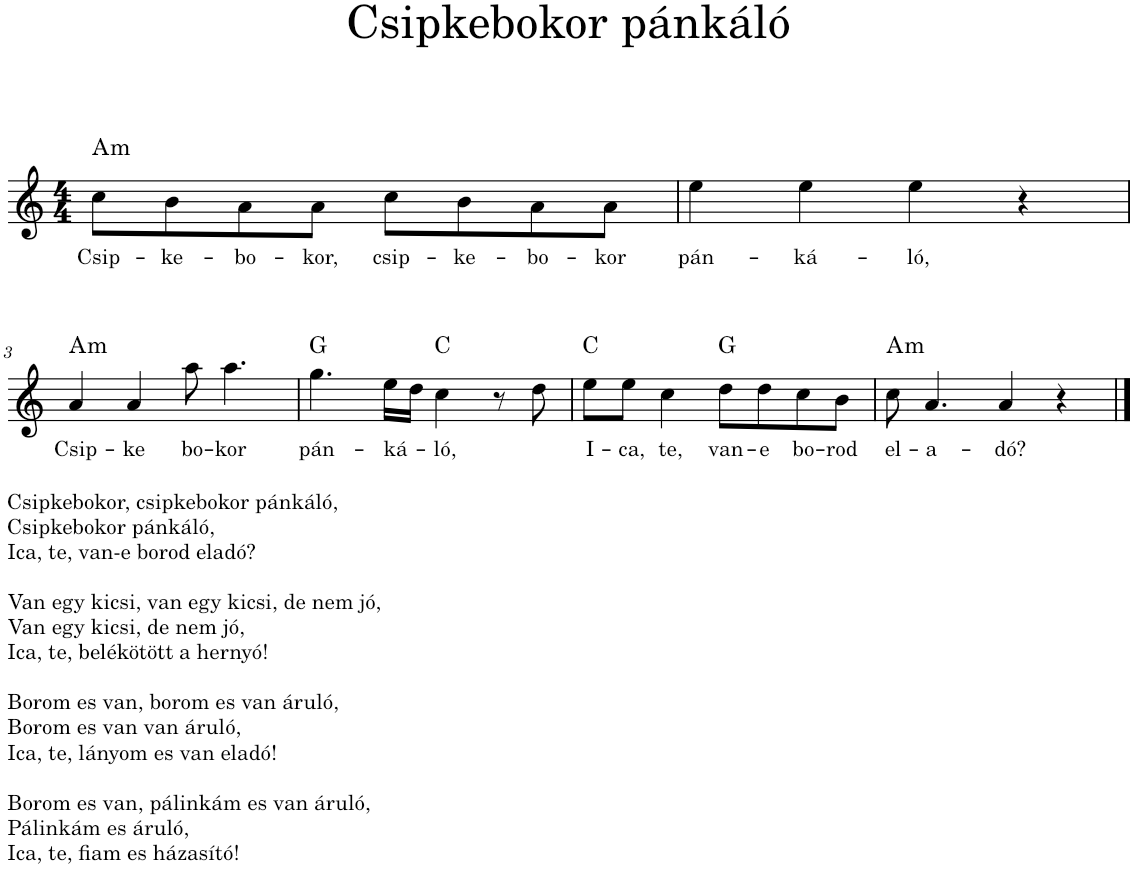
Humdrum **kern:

**kern	**text	**harte
*part1	*part1	*part1
*staff1	*staff1	*
*I"Piano	*	*
*I'Pno.	*	*
*clefG2	*	*
*k[]	*	*
*M4/4	*	*
=1	=1	=1
!	!LO:LY:b	!LO:H:kt=m
8cc\L	Csip-	A:min
!	!LO:LY:b	!
8b\	-ke-	.
!	!LO:LY:b	!
8a\	-bo-	.
!	!LO:LY:b	!
8a\J	-kor,	.
!	!LO:LY:b	!
8cc\L	csip-	.
!	!LO:LY:b	!
8b\	-ke-	.
!	!LO:LY:b	!
8a\	-bo-	.
!	!LO:LY:b	!
8a\J	-kor	.
=2	=2	=2
!	!LO:LY:b	!
4ee\	pán-	.
!	!LO:LY:b	!
4ee\	-ká-	.
!	!LO:LY:b	!
4ee\	-ló,	.
4r	.	.
!!LO:LB:g=z
=3	=3	=3
!LO:TX:b:t=Csipkebokor, csipkebokor pánkáló,	!	!
!LO:TX:b:t=Csipkebokor pánkáló,	!	!
!LO:TX:b:t=Ica, te, van-e borod eladó?	!	!
!LO:TX:b:t=Van egy kicsi, van egy kicsi, de nem jó,	!	!
!LO:TX:b:t=Van egy kicsi, de nem jó,	!	!
!LO:TX:b:t=Ica, te, belékötött a hernyó!	!	!
!LO:TX:b:t=Borom es van, borom es van áruló,	!	!
!LO:TX:b:t=Borom es van van áruló,	!	!
!LO:TX:b:t=Ica, te, lányom es van eladó!	!	!
!LO:TX:b:t=Borom es van, pálinkám es van áruló,	!	!
!LO:TX:b:t=Pálinkám es áruló,	!	!
!LO:TX:b:t=Ica, te, fiam es házasító!	!	!
!	!LO:LY:b	!LO:H:kt=m
4a/	Csip-	A:min
!	!LO:LY:b	!
4a/	-ke	.
!	!LO:LY:b	!
8aa\	bo-	.
!	!LO:LY:b	!
4.aa\	-kor	.
=4	=4	=4
!	!LO:LY:b	!
4.gg\	pán-	G:maj
!	!LO:LY:b	!
16ee\LL	-ká-	.
16dd\JJ	.	.
!	!LO:LY:b	!
4cc\	-ló,	C:maj
8r	.	.
8dd\	.	.
=5	=5	=5
!	!LO:LY:b	!
8ee\L	I-	C:maj
!	!LO:LY:b	!
8ee\J	-ca,	.
!	!LO:LY:b	!
4cc\	te,	.
!	!LO:LY:b	!
8dd\L	van-	G:maj
!	!LO:LY:b	!
8dd\	-e	.
!	!LO:LY:b	!
8cc\	bo-	.
!	!LO:LY:b	!
8b\J	-rod	.
=6	=6	=6
!	!LO:LY:b	!LO:H:kt=m
8cc\	el-	A:min
!	!LO:LY:b	!
4.a/	-a-	.
!	!LO:LY:b	!
4a/	-dó?	.
4r	.	.
==	==	==
*-	*-	*-
